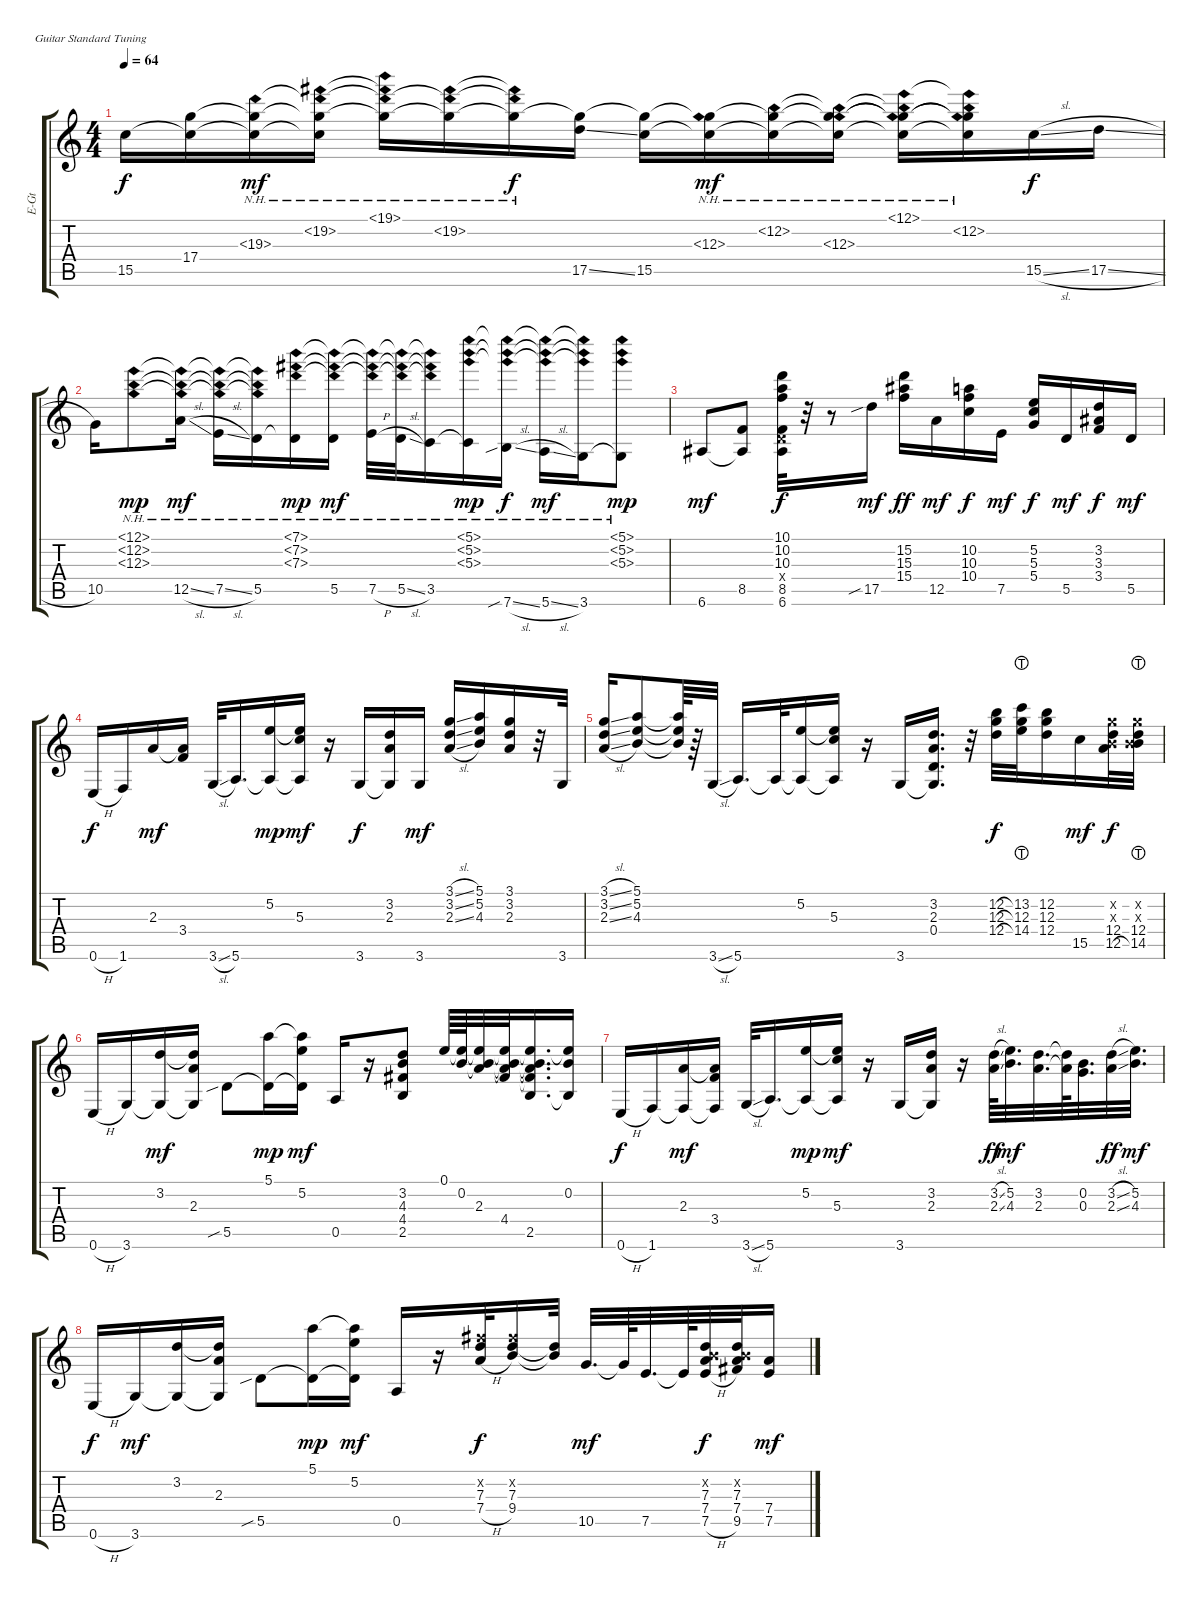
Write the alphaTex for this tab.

\track ("Electric Guitar Clean" "E-Gt") {instrument electricguitarclean}
\staff {score tabs}
\tuning (E4 B3 G3 D3 A2 E2)
\ts (4 4)
\tempo 64
\clef g2
\ks c
15.5.16{dy f} (17.4 15.5{t}).16 (19.3{nh} 15.5{t} 17.4{t}).16{dy mf} (19.2{nh} 15.5{t} 17.4{t} 19.3{nh t}).16 (19.1{nh} 17.4{t} 19.2{nh t} 19.3{nh t}).16 (19.2{nh} 17.4{t} 19.3{nh t}).16 (19.2{nh t} 17.4{t} 19.3{nh t}).16{dy f} (17.5{ss} 17.4{t}).16 (15.5 17.4{t}).16 (17.4{t} 15.5{t} 12.3{nh}).16{dy mf} (12.2{nh} 15.5{t} 17.4{t}).16 (12.3{nh} 15.5{t} 17.4{t} 12.2{nh t}).16 (12.1{nh} 15.5{t} 17.4{t} 12.2{nh t} 12.3{nh t}).16 (12.2{nh} 15.5{t} 17.4{t} 12.1{nh t} 12.3{nh t}).16 15.5{sl}.16{dy f} 17.5{sl}.16 |
10.5.16 (12.1{nh} 12.2{nh} 12.3{nh}).8{dy mp} (12.5{sl} 12.3{nh t} 12.2{nh t} 12.1{nh t}).16{dy mf} (7.5{sl} 12.1{nh t} 12.3{nh t} 12.2{nh t}).16 (5.5 12.1{nh t} 12.2{nh t} 12.3{nh t}).16 (7.2{nh} 7.3{nh} 7.1{nh} 5.5{t}).16{dy mp} (5.5 7.1{nh t} 7.2{nh t} 7.3{nh t}).16{dy mf} (7.5{h} 7.3{nh t} 7.2{nh t} 7.1{nh t}).32 (5.5{sl} 7.1{nh t} 7.2{nh t} 7.3{nh t}).32 (3.5 7.3{nh t} 7.2{nh t} 7.1{nh t}).16 (5.1{nh} 5.2{nh} 5.3{nh} 3.5{t}).16{dy mp} (7.6{sib sl} 5.1{nh t} 5.2{nh t} 5.3{nh t}).16{dy f} (5.6{sl} 5.3{nh t} 5.2{nh t} 5.1{nh t}).16{dy mf} (3.6 5.1{nh t} 5.2{nh t} 5.3{nh t}).16 (5.1{nh} 5.2{nh} 5.3{nh} 3.6{t}).8{dy mp} |
\scale
0.551972 6.6.8{dy mf} (6.6{t} 8.5).8 (10.2 10.3 8.5 6.6 10.1 0.4{x}).32{dy f} r.32 r.8 17.5{sib}.16{dy mf} (15.2 15.3 15.4).16{dy ff} 12.5.16{dy mf} (10.2 10.3 10.4).16{dy f} 7.5.16{dy mf} (5.2 5.3 5.4).16{dy f} 5.5.16{dy mf} (3.2 3.3 3.4).16{dy f} 5.5.16{dy mf} |
\scale
0.447924 0.6{h}.16{dy f} 1.6.16 2.3.16{dy mf} (3.4 2.3{t}).16 3.6{sl}.32 5.6.16{d} (5.2 5.6{t}).16{dy mp} (5.3 5.6{t} 5.2{t}).16{dy mf} r.16 3.6.16{dy f} (3.6{t} 2.3 3.2).16 3.6.16{dy mf} (3.2{sl} 3.1{sl} 2.3{sl}).16 (5.2 5.1 4.3).16 (3.2 3.1 2.3).16 r.32 3.6.32 |
\scale
0.639239 (3.2{sl} 3.1{sl} 2.3{sl}).16 (5.2 5.1 4.3).8 (4.3{t} 5.2{t} 5.1{t}).64 r.64 3.6{sl}.32 5.6.16{d} 5.6{t}.32 (5.2 5.6{t}).16 (5.3 5.6{t} 5.2{t}).16 r.16 3.6.16 (3.2 2.3 0.4 3.6{t}).16{d} r.32 (12.4 12.3 12.2).32{dy f} (13.2{lht} 14.4{lht} 12.3{lht}).32 (12.2 12.4 12.3).16 15.5.16{dy mf} (12.3{x} 12.4 12.5 0.2{x}).32{dy f} (14.5{lht} 12.4 12.3{x} 0.2{x}).32 |
\scale
0.360773 0.6{h}.16 3.6.16 (3.2 3.6{t}).16{dy mf} (2.3 3.6{t} 3.2{t}).16 5.5{sib}.8 (5.1 5.5{t}).16{dy mp} (5.2 5.5{t} 5.1{t}).16{dy mf} 0.5.16 r.16 (3.2 4.3 4.4 2.5).8 0.1.64 (0.2 0.1{t}).64 (2.3 0.2{t} 0.1{t}).32 (4.4 2.3{t} 0.2{t} 0.1{t}).32 (2.5 4.4{t} 2.3{t} 0.2{t} 0.1{t}).16{d} (0.2 2.5{t} 0.1{t}).16 |
\scale
0.529289 0.6{h}.16{dy f} 1.6.16 (2.3 1.6{t}).16{dy mf} (3.4 1.6{t} 2.3{t}).16 3.6{sl}.32 5.6.16{d} (5.2 5.6{t}).16{dy mp} (5.3 5.6{t} 5.2{t}).16{dy mf} r.16 3.6.16 (3.2 2.3 3.6{t}).16 r.16 (2.3{sl} 3.2{sl}).64{dy ff} (4.3 5.2).32{d dy mf} (2.3 3.2).32{d} (2.3{t} 3.2{t}).64 (0.2 0.3).32{d} (2.3{sl} 3.2{sl}).32{dy ff} (4.3 5.2).32{d dy mf} |
\scale
0.470776 0.6{h}.16{dy f} 3.6.16{dy mf} (3.2 3.6{t}).16 (2.3 3.6{t} 3.2{t}).16 5.5{sib}.8 (5.1 5.5{t}).16{dy mp} (5.2 5.5{t} 5.1{t}).16{dy mf} 0.5.16 r.16 (7.4{h} 7.3 7.2{x}).32{dy f} (7.3 9.4 7.2{x}).16 (9.4{t} 7.3{t}).32 10.5.32{d dy mf} 10.5{t}.64 7.5.32{d} 7.5{t}.64 (7.4 7.3 0.2{x} 7.5{h}).32{dy f} (7.4 7.3 0.2{x} 9.5).32 (7.5 7.4).16{dy mf}
